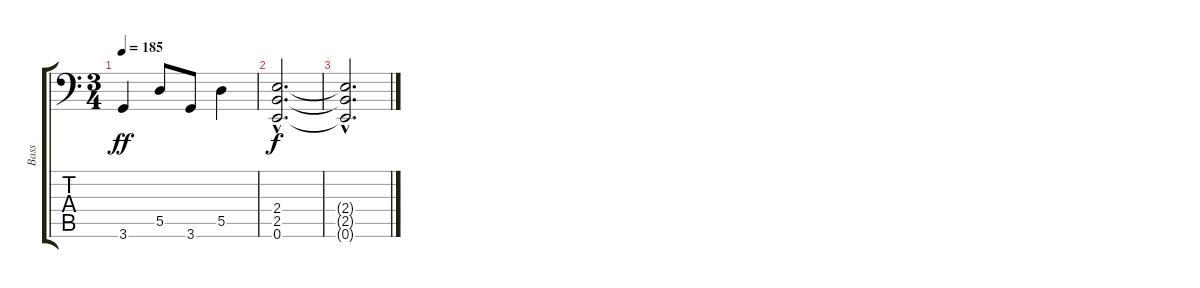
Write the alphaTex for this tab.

\track ("Bass" "Bass") {instrument electricbassfinger}
\staff {score tabs}
\tuning (E3 B2 G2 D2 A1 E1) {hide}
\ts (3 4)
\tempo 185
\clef f4
\ks c
3.6.4{dy ff} 5.5.8 3.6.8 5.5.4 |
(2.4{hac} 2.5{hac} 0.6{hac}).2{d dy f} |
(2.4{hac t} 2.5{hac t} 0.6{hac t}).2{d}
